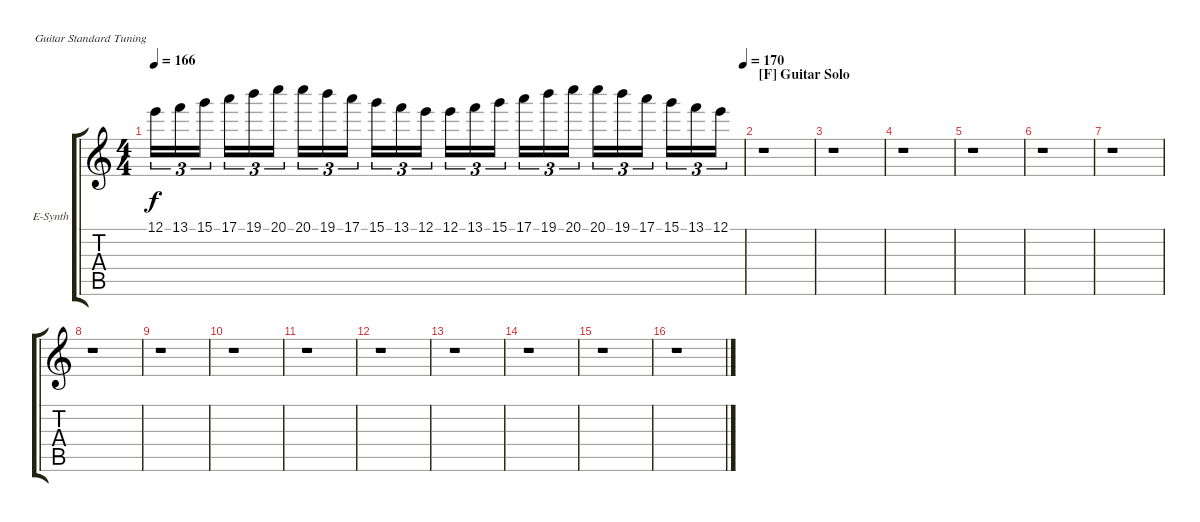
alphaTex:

\bracketExtendMode groupsimilarinstruments
\firstSystemTrackNameOrientation horizontal
\otherSystemsTrackNameOrientation horizontal
\track ("Keyboard (Dio)" "E-Synth") {instrument stringensemble1}
\staff {score tabs}
\tuning (E4 B3 G3 D3 A2 E2)
\displaytranspose 12
\ts (4 4)
\tempo 166
\tempo (170 1)
\clef g2
\ks c
12.1.16{tu (3 2) dy f} 13.1.16{tu (3 2)} 15.1.16{tu (3 2)} 17.1.16{tu (3 2)} 19.1.16{tu (3 2)} 20.1.16{tu (3 2)} 20.1.16{tu (3 2)} 19.1.16{tu (3 2)} 17.1.16{tu (3 2)} 15.1.16{tu (3 2)} 13.1.16{tu (3 2)} 12.1.16{tu (3 2)} 12.1.16{tu (3 2)} 13.1.16{tu (3 2)} 15.1.16{tu (3 2)} 17.1.16{tu (3 2)} 19.1.16{tu (3 2)} 20.1.16{tu (3 2)} 20.1.16{tu (3 2)} 19.1.16{tu (3 2)} 17.1.16{tu (3 2)} 15.1.16{tu (3 2)} 13.1.16{tu (3 2)} 12.1.16{tu (3 2)} |
\section ("F" "Guitar Solo")
r.1 |
r.1 |
r.1 |
r.1 |
r.1 |
r.1 |
r.1 |
r.1 |
r.1 |
r.1 |
r.1 |
r.1 |
r.1 |
r.1 |
r.1
